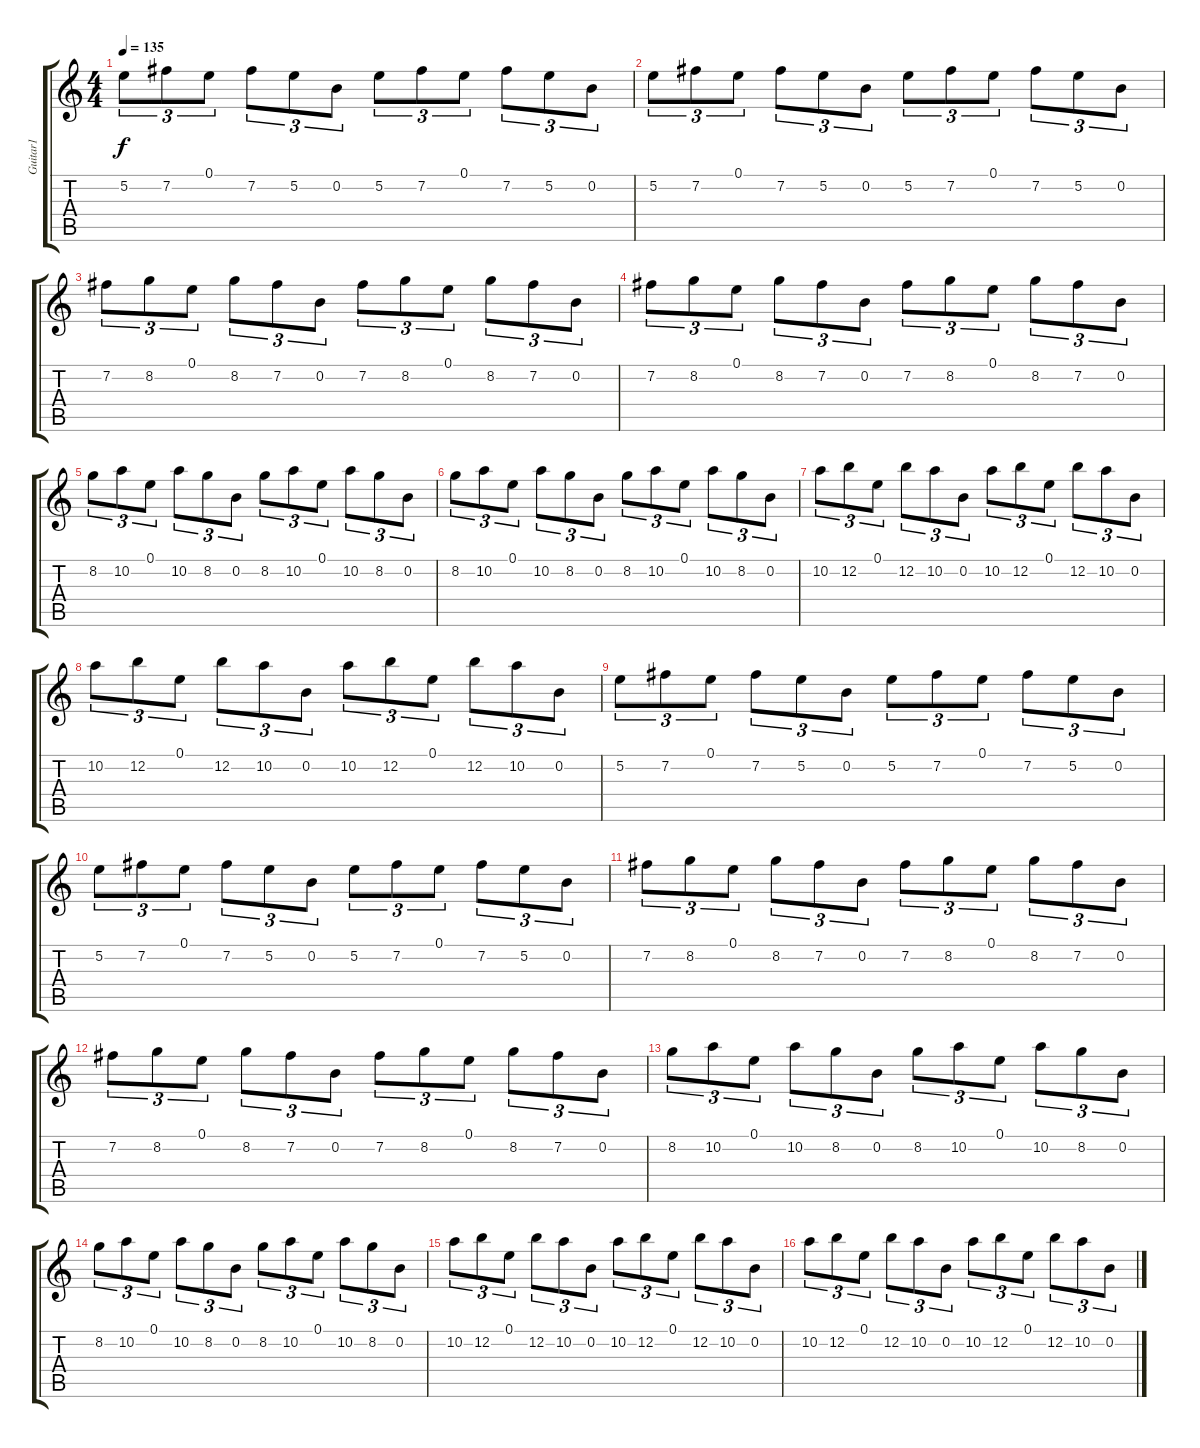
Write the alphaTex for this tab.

\track ("Guitar1" "Guitar1") {instrument distortionguitar}
\staff {score tabs}
\tuning (E4 B3 G3 D3 A2 E2) {hide}
\ts (4 4)
\tempo 135
\clef g2
\ks c
5.2.8{tu (3 2) dy f instrument distortionguitar} 7.2.8{tu (3 2)} 0.1.8{tu (3 2)} 7.2.8{tu (3 2)} 5.2.8{tu (3 2)} 0.2.8{tu (3 2)} 5.2.8{tu (3 2)} 7.2.8{tu (3 2)} 0.1.8{tu (3 2)} 7.2.8{tu (3 2)} 5.2.8{tu (3 2)} 0.2.8{tu (3 2)} |
5.2.8{tu (3 2)} 7.2.8{tu (3 2)} 0.1.8{tu (3 2)} 7.2.8{tu (3 2)} 5.2.8{tu (3 2)} 0.2.8{tu (3 2)} 5.2.8{tu (3 2)} 7.2.8{tu (3 2)} 0.1.8{tu (3 2)} 7.2.8{tu (3 2)} 5.2.8{tu (3 2)} 0.2.8{tu (3 2)} |
7.2.8{tu (3 2)} 8.2.8{tu (3 2)} 0.1.8{tu (3 2)} 8.2.8{tu (3 2)} 7.2.8{tu (3 2)} 0.2.8{tu (3 2)} 7.2.8{tu (3 2)} 8.2.8{tu (3 2)} 0.1.8{tu (3 2)} 8.2.8{tu (3 2)} 7.2.8{tu (3 2)} 0.2.8{tu (3 2)} |
7.2.8{tu (3 2)} 8.2.8{tu (3 2)} 0.1.8{tu (3 2)} 8.2.8{tu (3 2)} 7.2.8{tu (3 2)} 0.2.8{tu (3 2)} 7.2.8{tu (3 2)} 8.2.8{tu (3 2)} 0.1.8{tu (3 2)} 8.2.8{tu (3 2)} 7.2.8{tu (3 2)} 0.2.8{tu (3 2)} |
8.2.8{tu (3 2)} 10.2.8{tu (3 2)} 0.1.8{tu (3 2)} 10.2.8{tu (3 2)} 8.2.8{tu (3 2)} 0.2.8{tu (3 2)} 8.2.8{tu (3 2)} 10.2.8{tu (3 2)} 0.1.8{tu (3 2)} 10.2.8{tu (3 2)} 8.2.8{tu (3 2)} 0.2.8{tu (3 2)} |
8.2.8{tu (3 2)} 10.2.8{tu (3 2)} 0.1.8{tu (3 2)} 10.2.8{tu (3 2)} 8.2.8{tu (3 2)} 0.2.8{tu (3 2)} 8.2.8{tu (3 2)} 10.2.8{tu (3 2)} 0.1.8{tu (3 2)} 10.2.8{tu (3 2)} 8.2.8{tu (3 2)} 0.2.8{tu (3 2)} |
10.2.8{tu (3 2)} 12.2.8{tu (3 2)} 0.1.8{tu (3 2)} 12.2.8{tu (3 2)} 10.2.8{tu (3 2)} 0.2.8{tu (3 2)} 10.2.8{tu (3 2)} 12.2.8{tu (3 2)} 0.1.8{tu (3 2)} 12.2.8{tu (3 2)} 10.2.8{tu (3 2)} 0.2.8{tu (3 2)} |
10.2.8{tu (3 2)} 12.2.8{tu (3 2)} 0.1.8{tu (3 2)} 12.2.8{tu (3 2)} 10.2.8{tu (3 2)} 0.2.8{tu (3 2)} 10.2.8{tu (3 2)} 12.2.8{tu (3 2)} 0.1.8{tu (3 2)} 12.2.8{tu (3 2)} 10.2.8{tu (3 2)} 0.2.8{tu (3 2)} |
5.2.8{tu (3 2)} 7.2.8{tu (3 2)} 0.1.8{tu (3 2)} 7.2.8{tu (3 2)} 5.2.8{tu (3 2)} 0.2.8{tu (3 2)} 5.2.8{tu (3 2)} 7.2.8{tu (3 2)} 0.1.8{tu (3 2)} 7.2.8{tu (3 2)} 5.2.8{tu (3 2)} 0.2.8{tu (3 2)} |
5.2.8{tu (3 2)} 7.2.8{tu (3 2)} 0.1.8{tu (3 2)} 7.2.8{tu (3 2)} 5.2.8{tu (3 2)} 0.2.8{tu (3 2)} 5.2.8{tu (3 2)} 7.2.8{tu (3 2)} 0.1.8{tu (3 2)} 7.2.8{tu (3 2)} 5.2.8{tu (3 2)} 0.2.8{tu (3 2)} |
7.2.8{tu (3 2)} 8.2.8{tu (3 2)} 0.1.8{tu (3 2)} 8.2.8{tu (3 2)} 7.2.8{tu (3 2)} 0.2.8{tu (3 2)} 7.2.8{tu (3 2)} 8.2.8{tu (3 2)} 0.1.8{tu (3 2)} 8.2.8{tu (3 2)} 7.2.8{tu (3 2)} 0.2.8{tu (3 2)} |
7.2.8{tu (3 2)} 8.2.8{tu (3 2)} 0.1.8{tu (3 2)} 8.2.8{tu (3 2)} 7.2.8{tu (3 2)} 0.2.8{tu (3 2)} 7.2.8{tu (3 2)} 8.2.8{tu (3 2)} 0.1.8{tu (3 2)} 8.2.8{tu (3 2)} 7.2.8{tu (3 2)} 0.2.8{tu (3 2)} |
8.2.8{tu (3 2)} 10.2.8{tu (3 2)} 0.1.8{tu (3 2)} 10.2.8{tu (3 2)} 8.2.8{tu (3 2)} 0.2.8{tu (3 2)} 8.2.8{tu (3 2)} 10.2.8{tu (3 2)} 0.1.8{tu (3 2)} 10.2.8{tu (3 2)} 8.2.8{tu (3 2)} 0.2.8{tu (3 2)} |
8.2.8{tu (3 2)} 10.2.8{tu (3 2)} 0.1.8{tu (3 2)} 10.2.8{tu (3 2)} 8.2.8{tu (3 2)} 0.2.8{tu (3 2)} 8.2.8{tu (3 2)} 10.2.8{tu (3 2)} 0.1.8{tu (3 2)} 10.2.8{tu (3 2)} 8.2.8{tu (3 2)} 0.2.8{tu (3 2)} |
10.2.8{tu (3 2)} 12.2.8{tu (3 2)} 0.1.8{tu (3 2)} 12.2.8{tu (3 2)} 10.2.8{tu (3 2)} 0.2.8{tu (3 2)} 10.2.8{tu (3 2)} 12.2.8{tu (3 2)} 0.1.8{tu (3 2)} 12.2.8{tu (3 2)} 10.2.8{tu (3 2)} 0.2.8{tu (3 2)} |
10.2.8{tu (3 2)} 12.2.8{tu (3 2)} 0.1.8{tu (3 2)} 12.2.8{tu (3 2)} 10.2.8{tu (3 2)} 0.2.8{tu (3 2)} 10.2.8{tu (3 2)} 12.2.8{tu (3 2)} 0.1.8{tu (3 2)} 12.2.8{tu (3 2)} 10.2.8{tu (3 2)} 0.2.8{tu (3 2)}
